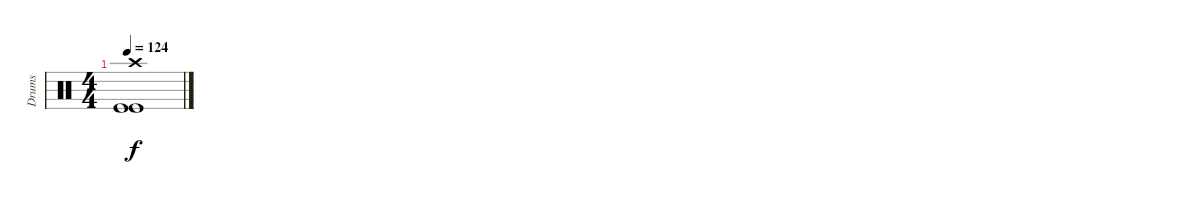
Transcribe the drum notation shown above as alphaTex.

\track ("Drums" "Drums") {instrument percussion}
\staff {score}
\articulation defaults
\ts (4 4)
\tempo 124
\clef neutral
\ks c
("Kick (hit)" "Kick (hit)" "Crash high (hit)").1{dy f}
